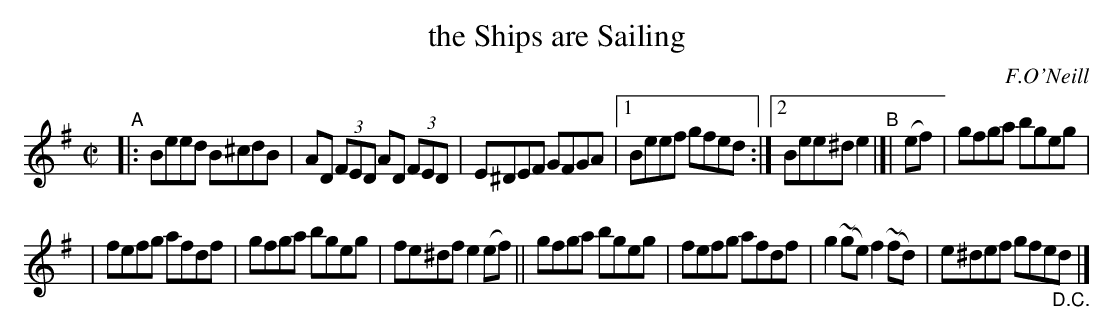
X:1
T: the Ships are Sailing
O: F.O'Neill
M: C|
L: 1/8
K: Em
"^A"\
|: Beed B^cdB | AD (3FED AD (3FED | E^DEF GFGA |[1 Beef gfed :|[2 Bee^de2 "^B"|[| (ef) | gfga bgeg |
| fefg afdf | gfga bgeg | fe^dfe2(ef) || gfga bgeg | fefg afdf | g2~(ge)f2~(fd) | e^def gfe"_D.C."d |]
